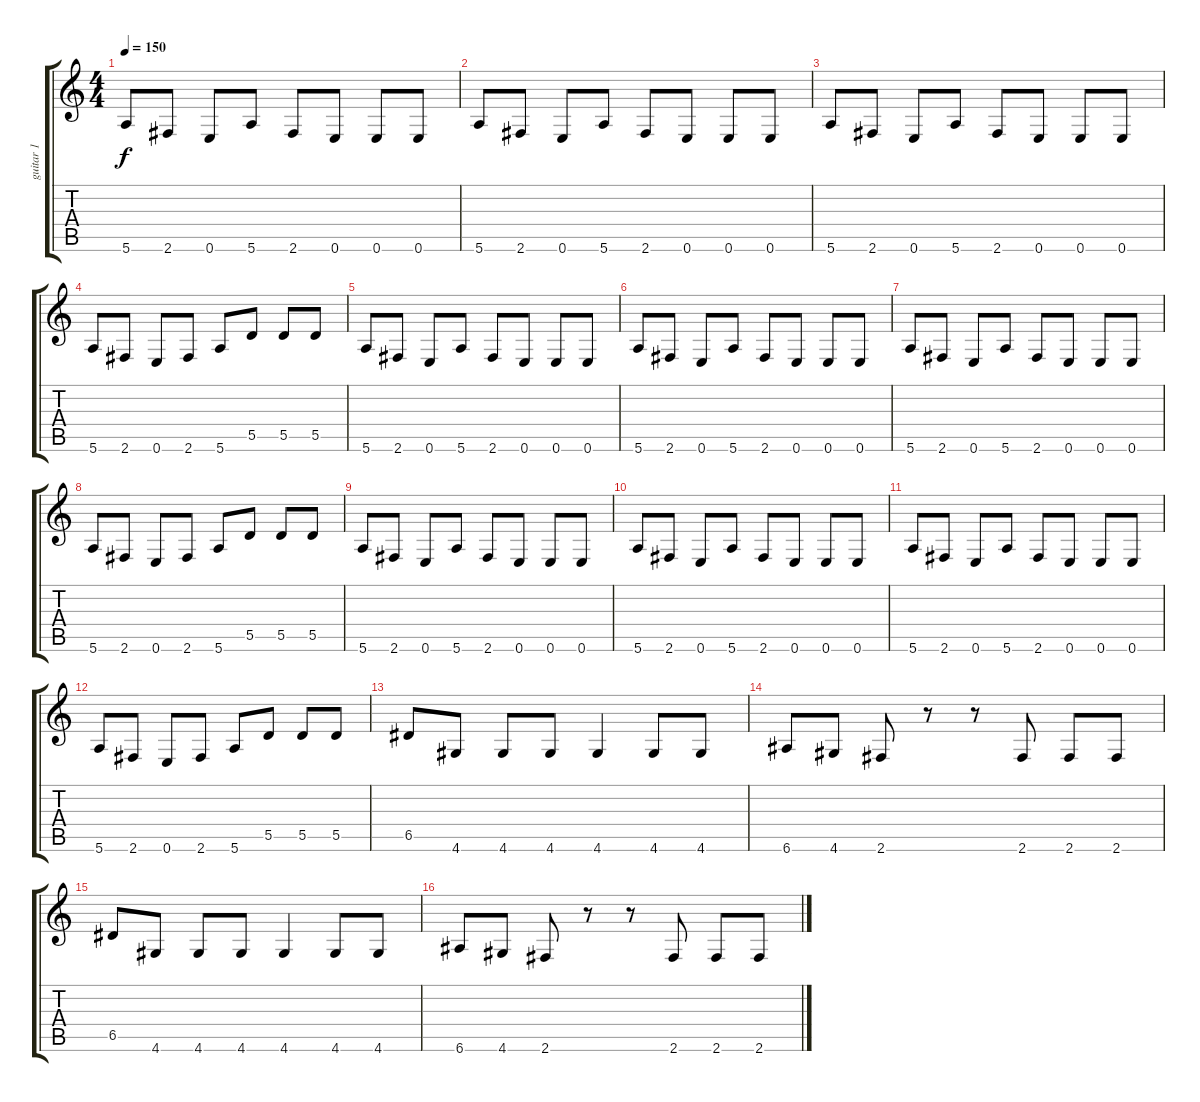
\track ("guitar 1" "guitar 1") {instrument distortionguitar}
\staff {score tabs}
\tuning (E4 B3 G3 D3 A2 E2) {hide}
\ts (4 4)
\tempo 150
\clef g2
\ks c
5.6.8{dy f} 2.6.8 0.6.8 5.6.8 2.6.8 0.6.8 0.6.8 0.6.8 |
5.6.8 2.6.8 0.6.8 5.6.8 2.6.8 0.6.8 0.6.8 0.6.8 |
5.6.8 2.6.8 0.6.8 5.6.8 2.6.8 0.6.8 0.6.8 0.6.8 |
5.6.8 2.6.8 0.6.8 2.6.8 5.6.8 5.5.8 5.5.8 5.5.8 |
5.6.8 2.6.8 0.6.8 5.6.8 2.6.8 0.6.8 0.6.8 0.6.8 |
5.6.8 2.6.8 0.6.8 5.6.8 2.6.8 0.6.8 0.6.8 0.6.8 |
5.6.8 2.6.8 0.6.8 5.6.8 2.6.8 0.6.8 0.6.8 0.6.8 |
5.6.8 2.6.8 0.6.8 2.6.8 5.6.8 5.5.8 5.5.8 5.5.8 |
5.6.8 2.6.8 0.6.8 5.6.8 2.6.8 0.6.8 0.6.8 0.6.8 |
5.6.8 2.6.8 0.6.8 5.6.8 2.6.8 0.6.8 0.6.8 0.6.8 |
5.6.8 2.6.8 0.6.8 5.6.8 2.6.8 0.6.8 0.6.8 0.6.8 |
5.6.8 2.6.8 0.6.8 2.6.8 5.6.8 5.5.8 5.5.8 5.5.8 |
6.5.8 4.6.8 4.6.8 4.6.8 4.6.4 4.6.8 4.6.8 |
6.6.8 4.6.8 2.6.8 r.8 r.8 2.6.8 2.6.8 2.6.8 |
6.5.8 4.6.8 4.6.8 4.6.8 4.6.4 4.6.8 4.6.8 |
6.6.8 4.6.8 2.6.8 r.8 r.8 2.6.8 2.6.8 2.6.8
